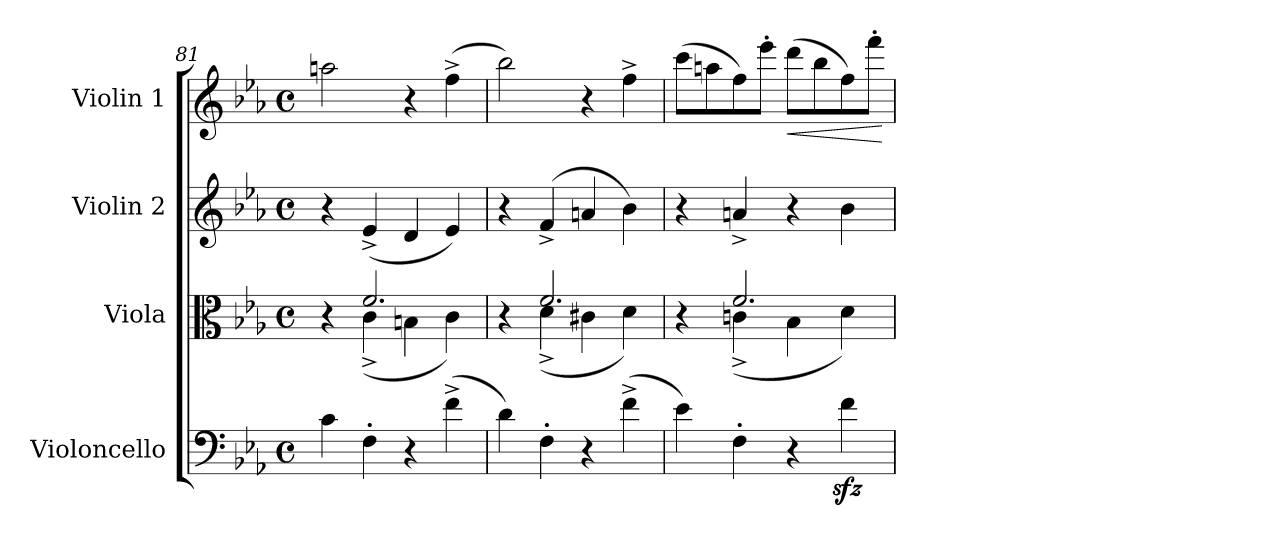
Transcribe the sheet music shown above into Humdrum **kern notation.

**kern	**kern	**kern	**kern	**dynam
*part4	*part3	*part2	*part1	*part1
*staff4	*staff3	*staff2	*staff1	*staff1
*I"Violoncello	*I"Viola	*I"Violin 2	*I"Violin 1	*
*I'Vc	*I'Vla	*I'Vln	*I'Vln	*
*clefF4	*clefC3	*clefG2	*clefG2	*
*k[b-e-a-]	*k[b-e-a-]	*k[b-e-a-]	*k[b-e-a-]	*
*M4/4	*M4/4	*M4/4	*M4/4	*
*met(c)	*met(c)	*met(c)	*met(c)	*
=81	=81	=81	=81	=81
*	*^	*	*	*
4c\	4r	4ryy	4r	2aan\	.
4F'\	2.f/	(4c^\	(4e-^/	.	.
4r	.	4Bn\	4d/	4r	.
(4f^\	.	4c\)	4e-/)	(4ff^\	.
!!LO:LB:g=z
=82	=82	=82	=82	=82	=82
4d\)	4r	4ryy	4r	2bb-\)	.
4F'\	2.f/	(4d^\	(4f^/	.	.
4r	.	4c#X\	4an/	4r	.
(4f^\	.	4d\)	4b-\)	4ff^\	.
=83	=83	=83	=83	=83	=83
4e-\)	4r	4ryy	4r	(8ccc\L	.
.	.	.	.	8aan\	.
4F'\	2.f/	(4cn^\	4an^/	8ff\)	.
.	.	.	.	8eee-'\J	.
!	!	!	!	!	!LO:HP:b
4r	.	4B-\	4r	(8ddd\L	<
.	.	.	.	8bb-\	.
4fzz<\	.	4d\)	4b-\	8ff\)	.
.	.	.	.	8fff'\J	.
*	*v	*v	*	*	*
.	.	.	.	[
=	=	=	=	=
*-	*-	*-	*-	*-
